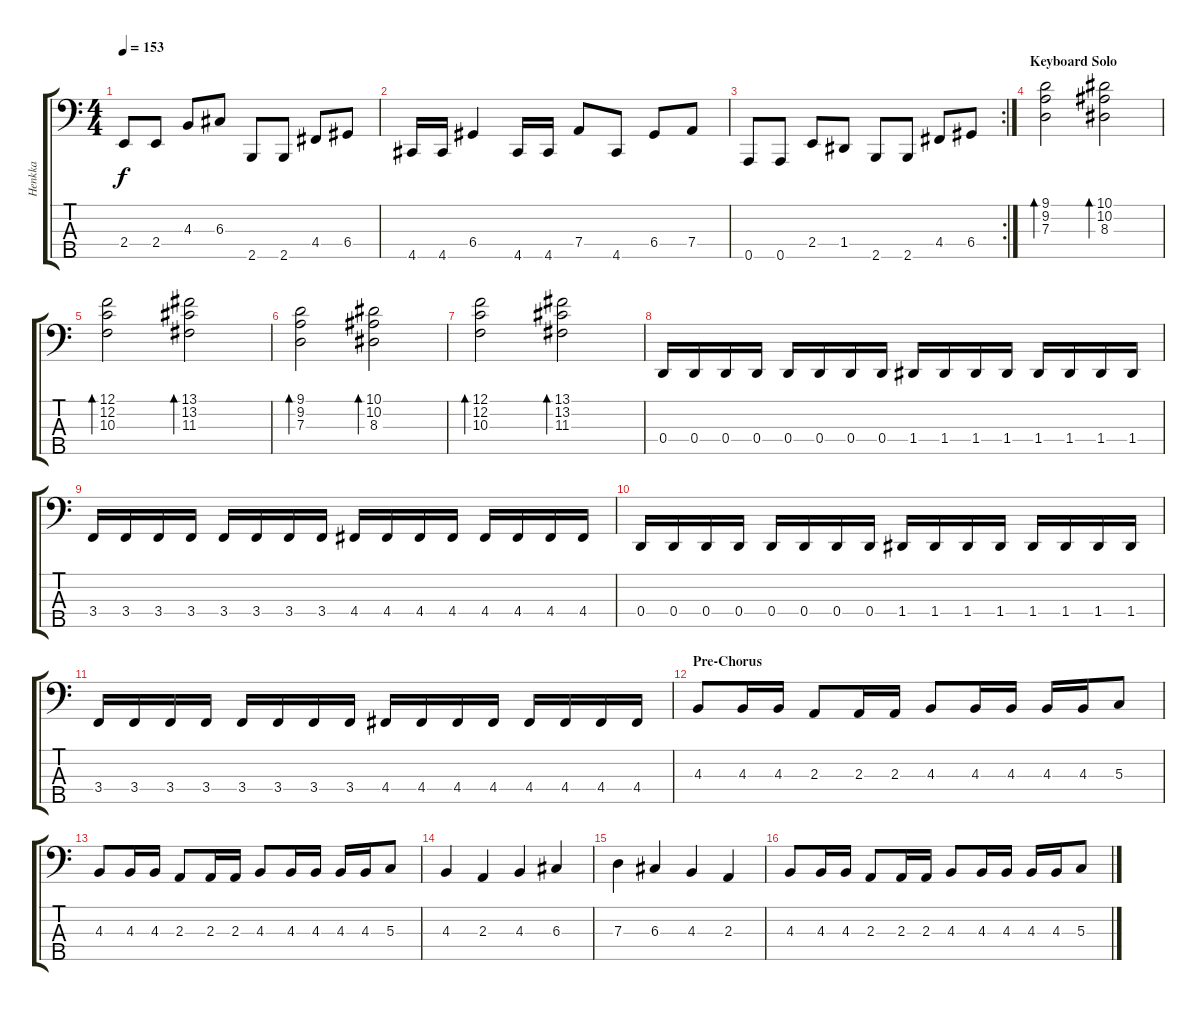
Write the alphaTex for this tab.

\track ("Henkka" "Henkka") {instrument electricbasspick}
\staff {score tabs}
\tuning (F2 C2 G1 D1 A0) {hide}
\ts (4 4)
\tempo 153
\clef f4
\ks c
2.4.8{dy f} 2.4.8 4.3.8 6.3.8 2.5.8 2.5.8 4.4.8 6.4.8 |
4.5.16 4.5.16 6.4.4 4.5.16 4.5.16 7.4.8 4.5.8 6.4.8 7.4.8 |
\rc 2
0.5.8 0.5.8 2.4.8 1.4.8 2.5.8 2.5.8 4.4.8 6.4.8 |
\section ("" "Keyboard Solo")
(9.1 9.2 7.3).2{bd 120} (10.1 10.2 8.3).2{bd 120} |
(12.1 12.2 10.3).2{bd 120} (13.1 13.2 11.3).2{bd 120} |
(9.1 9.2 7.3).2{bd 120} (10.1 10.2 8.3).2{bd 120} |
(12.1 12.2 10.3).2{bd 120} (13.1 13.2 11.3).2{bd 120} |
0.4.16 0.4.16 0.4.16 0.4.16 0.4.16 0.4.16 0.4.16 0.4.16 1.4.16 1.4.16 1.4.16 1.4.16 1.4.16 1.4.16 1.4.16 1.4.16 |
3.4.16 3.4.16 3.4.16 3.4.16 3.4.16 3.4.16 3.4.16 3.4.16 4.4.16 4.4.16 4.4.16 4.4.16 4.4.16 4.4.16 4.4.16 4.4.16 |
0.4.16 0.4.16 0.4.16 0.4.16 0.4.16 0.4.16 0.4.16 0.4.16 1.4.16 1.4.16 1.4.16 1.4.16 1.4.16 1.4.16 1.4.16 1.4.16 |
3.4.16 3.4.16 3.4.16 3.4.16 3.4.16 3.4.16 3.4.16 3.4.16 4.4.16 4.4.16 4.4.16 4.4.16 4.4.16 4.4.16 4.4.16 4.4.16 |
\section ("" "Pre-Chorus")
4.3.8 4.3.16 4.3.16 2.3.8 2.3.16 2.3.16 4.3.8 4.3.16 4.3.16 4.3.16 4.3.16 5.3.8 |
4.3.8 4.3.16 4.3.16 2.3.8 2.3.16 2.3.16 4.3.8 4.3.16 4.3.16 4.3.16 4.3.16 5.3.8 |
4.3.4 2.3.4 4.3.4 6.3.4 |
7.3.4 6.3.4 4.3.4 2.3.4 |
4.3.8 4.3.16 4.3.16 2.3.8 2.3.16 2.3.16 4.3.8 4.3.16 4.3.16 4.3.16 4.3.16 5.3.8
